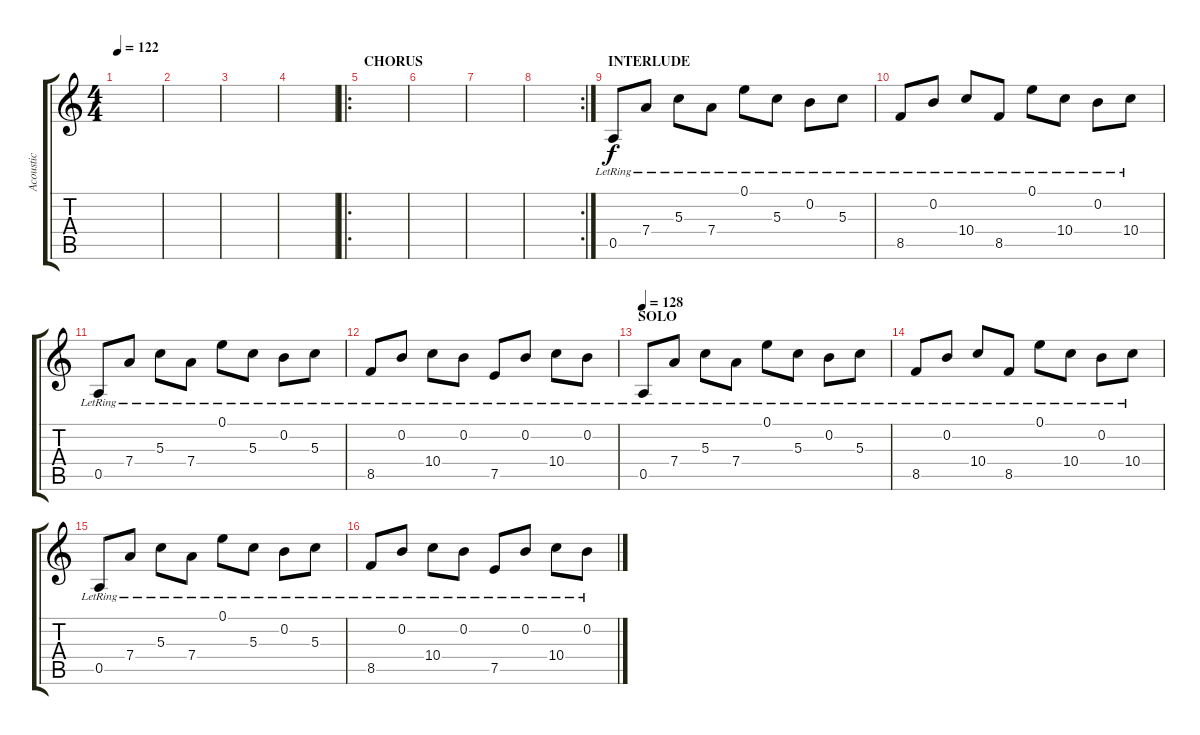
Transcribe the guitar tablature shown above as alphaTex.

\track ("Acoustic" "Acoustic") {instrument acousticguitarsteel}
\staff {score tabs}
\tuning (E4 B3 G3 D3 A2 E2) {hide}
\ts (4 4)
\tempo 122
\clef g2
\ks c
|
|
|
|
\ro
\section ("" "CHORUS")
|
|
|
\rc 2
|
\section ("" "INTERLUDE")
0.5{lr}.8{volume 7 balance 2} 7.4{lr}.8{volume 12} 5.3{lr}.8 7.4{lr}.8 0.1{lr}.8 5.3{lr}.8 0.2{lr}.8 5.3{lr}.8 |
8.5{lr}.8 0.2{lr}.8 10.4{lr}.8 8.5{lr}.8 0.1{lr}.8 10.4{lr}.8 0.2{lr}.8 10.4{lr}.8 |
0.5{lr}.8{balance 2} 7.4{lr}.8 5.3{lr}.8 7.4{lr}.8 0.1{lr}.8 5.3{lr}.8 0.2{lr}.8 5.3{lr}.8 |
8.5{lr}.8 0.2{lr}.8 10.4{lr}.8 0.2{lr}.8 7.5{lr}.8 0.2{lr}.8 10.4{lr}.8 0.2{lr}.8 |
\section ("" "SOLO")
\tempo 128
0.5{lr}.8{balance 2} 7.4{lr}.8 5.3{lr}.8 7.4{lr}.8 0.1{lr}.8 5.3{lr}.8 0.2{lr}.8 5.3{lr}.8 |
8.5{lr}.8 0.2{lr}.8 10.4{lr}.8 8.5{lr}.8 0.1{lr}.8 10.4{lr}.8 0.2{lr}.8 10.4{lr}.8 |
0.5{lr}.8{balance 2} 7.4{lr}.8 5.3{lr}.8 7.4{lr}.8 0.1{lr}.8 5.3{lr}.8 0.2{lr}.8 5.3{lr}.8 |
8.5{lr}.8 0.2{lr}.8 10.4{lr}.8 0.2{lr}.8 7.5{lr}.8 0.2{lr}.8 10.4{lr}.8 0.2{lr}.8
